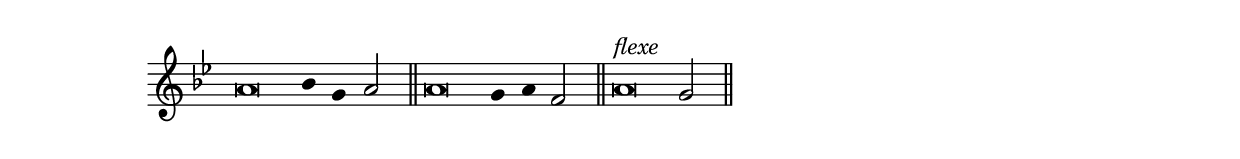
%% Do not edit this file; it is automatically
%% generated from LSR http://lsr.dsi.unimi.it
%% This file is in the public domain.
\version "2.13.16"

\header {
  lsrtags = "rhythms, vocal-music, ancient-notation, contexts-and-engravers"

%% Translation of GIT committish: 2b0dc29608d6c3f5a03ead4877ae514c647adb74
  texidoces = "
Este tipo de notación se utiliza para el canto de los Salmos, en
que las estrofas no siempre tienen la misma longitud.

"
  doctitlees = "Notación de responsos o salmos"

  texidoc = "
This form of notation is used for the chant of the Psalms, where verses
aren't always the same length.

"
  doctitle = "Chant or psalms notation"
} % begin verbatim

stemOn = { \revert Staff.Stem #'transparent }
stemOff = { \override Staff.Stem #'transparent = ##t }

\score {
  \new Staff \with { \remove "Time_signature_engraver" }
  {
    \key g \minor
    \cadenzaOn
    \stemOff a'\breve bes'4 g'4
    \stemOn a'2 \bar "||"
    \stemOff a'\breve g'4 a'4
    \stemOn f'2 \bar "||"
    \stemOff a'\breve^\markup { \italic flexe }
    \stemOn g'2 \bar "||"
  }
}

